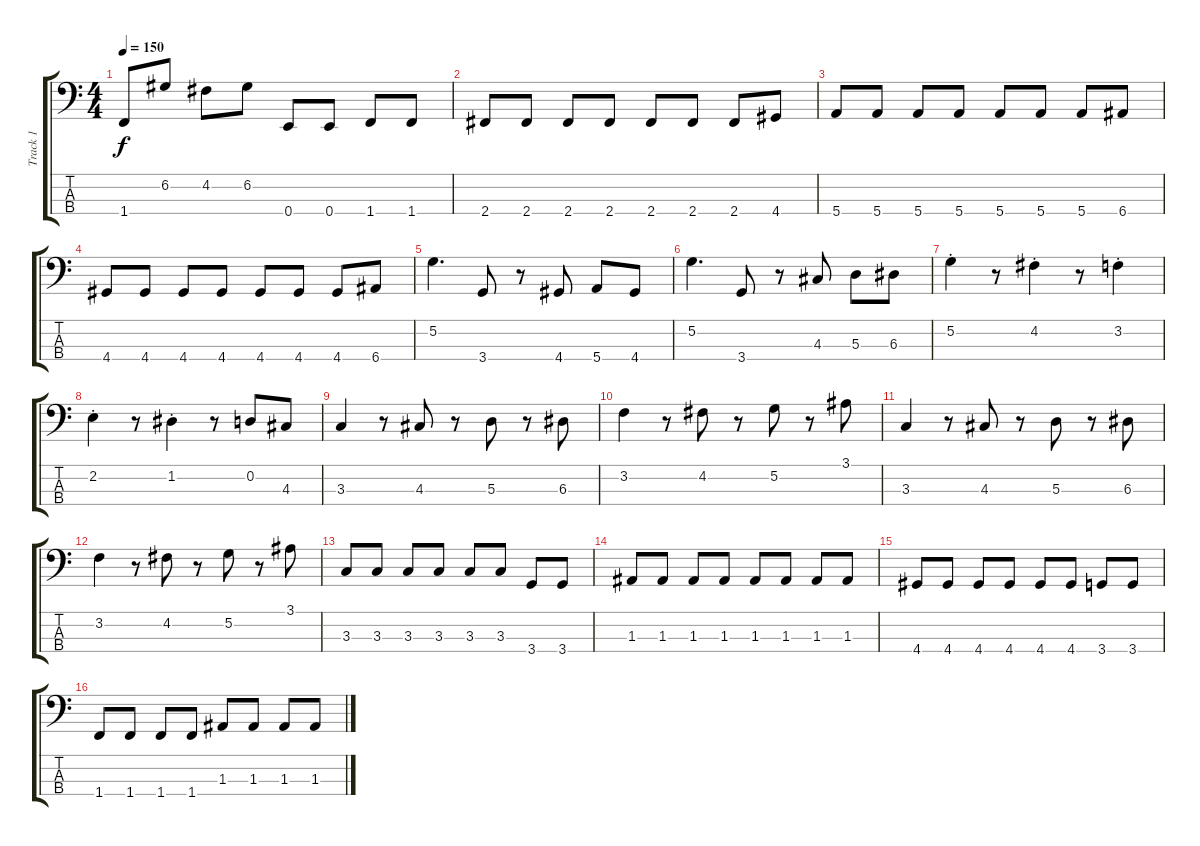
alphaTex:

\track ("Track 1" "Track 1") {instrument electricbasspick}
\staff {score tabs}
\tuning (G2 D2 A1 E1) {hide}
\ts (4 4)
\tempo 150
\clef f4
\ks c
1.4.8{dy f} 6.2.8 4.2.8 6.2.8 0.4.8 0.4.8 1.4.8 1.4.8 |
2.4.8 2.4.8 2.4.8 2.4.8 2.4.8 2.4.8 2.4.8 4.4.8 |
5.4.8 5.4.8 5.4.8 5.4.8 5.4.8 5.4.8 5.4.8 6.4.8 |
4.4.8 4.4.8 4.4.8 4.4.8 4.4.8 4.4.8 4.4.8 6.4.8 |
5.2.4{d} 3.4.8 r.8 4.4.8 5.4.8 4.4.8 |
5.2.4{d} 3.4.8 r.8 4.3.8 5.3.8 6.3.8 |
5.2{st}.4 r.8 4.2{st}.4 r.8 3.2{st}.4 |
2.2{st}.4 r.8 1.2{st}.4 r.8 0.2.8 4.3.8 |
3.3.4 r.8 4.3.8 r.8 5.3.8 r.8 6.3.8 |
3.2.4 r.8 4.2.8 r.8 5.2.8 r.8 3.1.8 |
3.3.4 r.8 4.3.8 r.8 5.3.8 r.8 6.3.8 |
3.2.4 r.8 4.2.8 r.8 5.2.8 r.8 3.1.8 |
3.3.8 3.3.8 3.3.8 3.3.8 3.3.8 3.3.8 3.4.8 3.4.8 |
1.3.8 1.3.8 1.3.8 1.3.8 1.3.8 1.3.8 1.3.8 1.3.8 |
4.4.8 4.4.8 4.4.8 4.4.8 4.4.8 4.4.8 3.4.8 3.4.8 |
1.4.8 1.4.8 1.4.8 1.4.8 1.3.8 1.3.8 1.3.8 1.3.8
